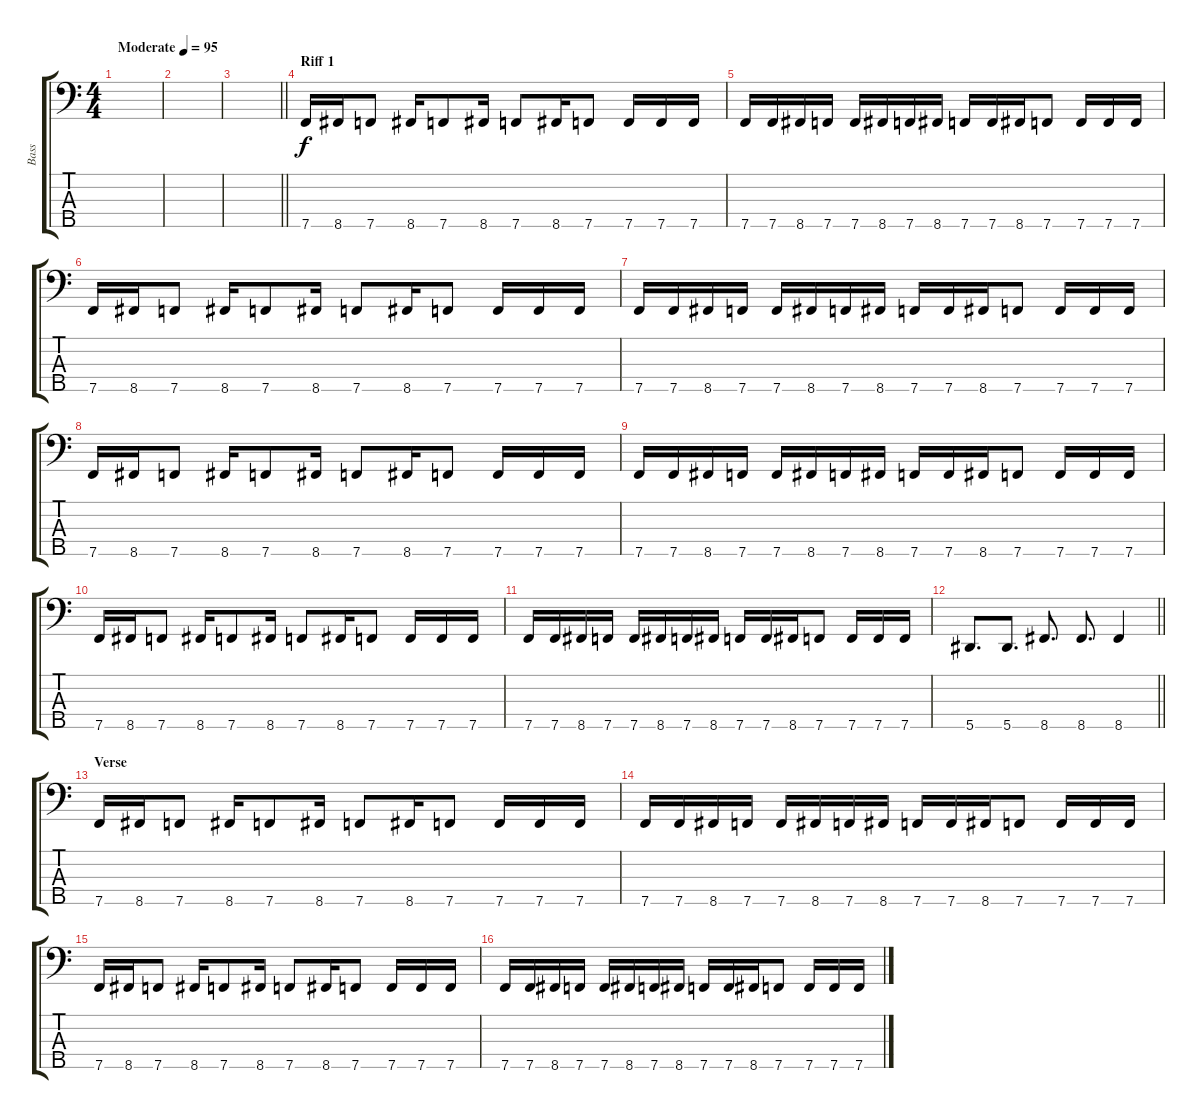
\track ("Bass" "Bass") {instrument electricbassfinger}
\staff {score tabs}
\tuning (G2 D2 Bb1 Eb1 Bb0) {hide}
\ts (4 4)
\tempo (95 "Moderate")
\clef f4
\ks c
|
|
\barLineRight lightlight
|
\section ("" "Riff 1")
7.5.16 8.5.16 7.5.8 8.5.16 7.5.8 8.5.16 7.5.8 8.5.16 7.5.8 7.5.16 7.5.16 7.5.16 |
7.5.16 7.5.16 8.5.16 7.5.16 7.5.16 8.5.16 7.5.16 8.5.16 7.5.16 7.5.16 8.5.16 7.5.8 7.5.16 7.5.16 7.5.16 |
7.5.16 8.5.16 7.5.8 8.5.16 7.5.8 8.5.16 7.5.8 8.5.16 7.5.8 7.5.16 7.5.16 7.5.16 |
7.5.16 7.5.16 8.5.16 7.5.16 7.5.16 8.5.16 7.5.16 8.5.16 7.5.16 7.5.16 8.5.16 7.5.8 7.5.16 7.5.16 7.5.16 |
7.5.16 8.5.16 7.5.8 8.5.16 7.5.8 8.5.16 7.5.8 8.5.16 7.5.8 7.5.16 7.5.16 7.5.16 |
7.5.16 7.5.16 8.5.16 7.5.16 7.5.16 8.5.16 7.5.16 8.5.16 7.5.16 7.5.16 8.5.16 7.5.8 7.5.16 7.5.16 7.5.16 |
7.5.16 8.5.16 7.5.8 8.5.16 7.5.8 8.5.16 7.5.8 8.5.16 7.5.8 7.5.16 7.5.16 7.5.16 |
7.5.16 7.5.16 8.5.16 7.5.16 7.5.16 8.5.16 7.5.16 8.5.16 7.5.16 7.5.16 8.5.16 7.5.8 7.5.16 7.5.16 7.5.16 |
\barLineRight lightlight
5.5.8{d} 5.5.8{d} 8.5.8{d} 8.5.8{d} 8.5.4 |
\section ("" "Verse")
7.5.16 8.5.16 7.5.8 8.5.16 7.5.8 8.5.16 7.5.8 8.5.16 7.5.8 7.5.16 7.5.16 7.5.16 |
7.5.16 7.5.16 8.5.16 7.5.16 7.5.16 8.5.16 7.5.16 8.5.16 7.5.16 7.5.16 8.5.16 7.5.8 7.5.16 7.5.16 7.5.16 |
7.5.16 8.5.16 7.5.8 8.5.16 7.5.8 8.5.16 7.5.8 8.5.16 7.5.8 7.5.16 7.5.16 7.5.16 |
7.5.16 7.5.16 8.5.16 7.5.16 7.5.16 8.5.16 7.5.16 8.5.16 7.5.16 7.5.16 8.5.16 7.5.8 7.5.16 7.5.16 7.5.16
